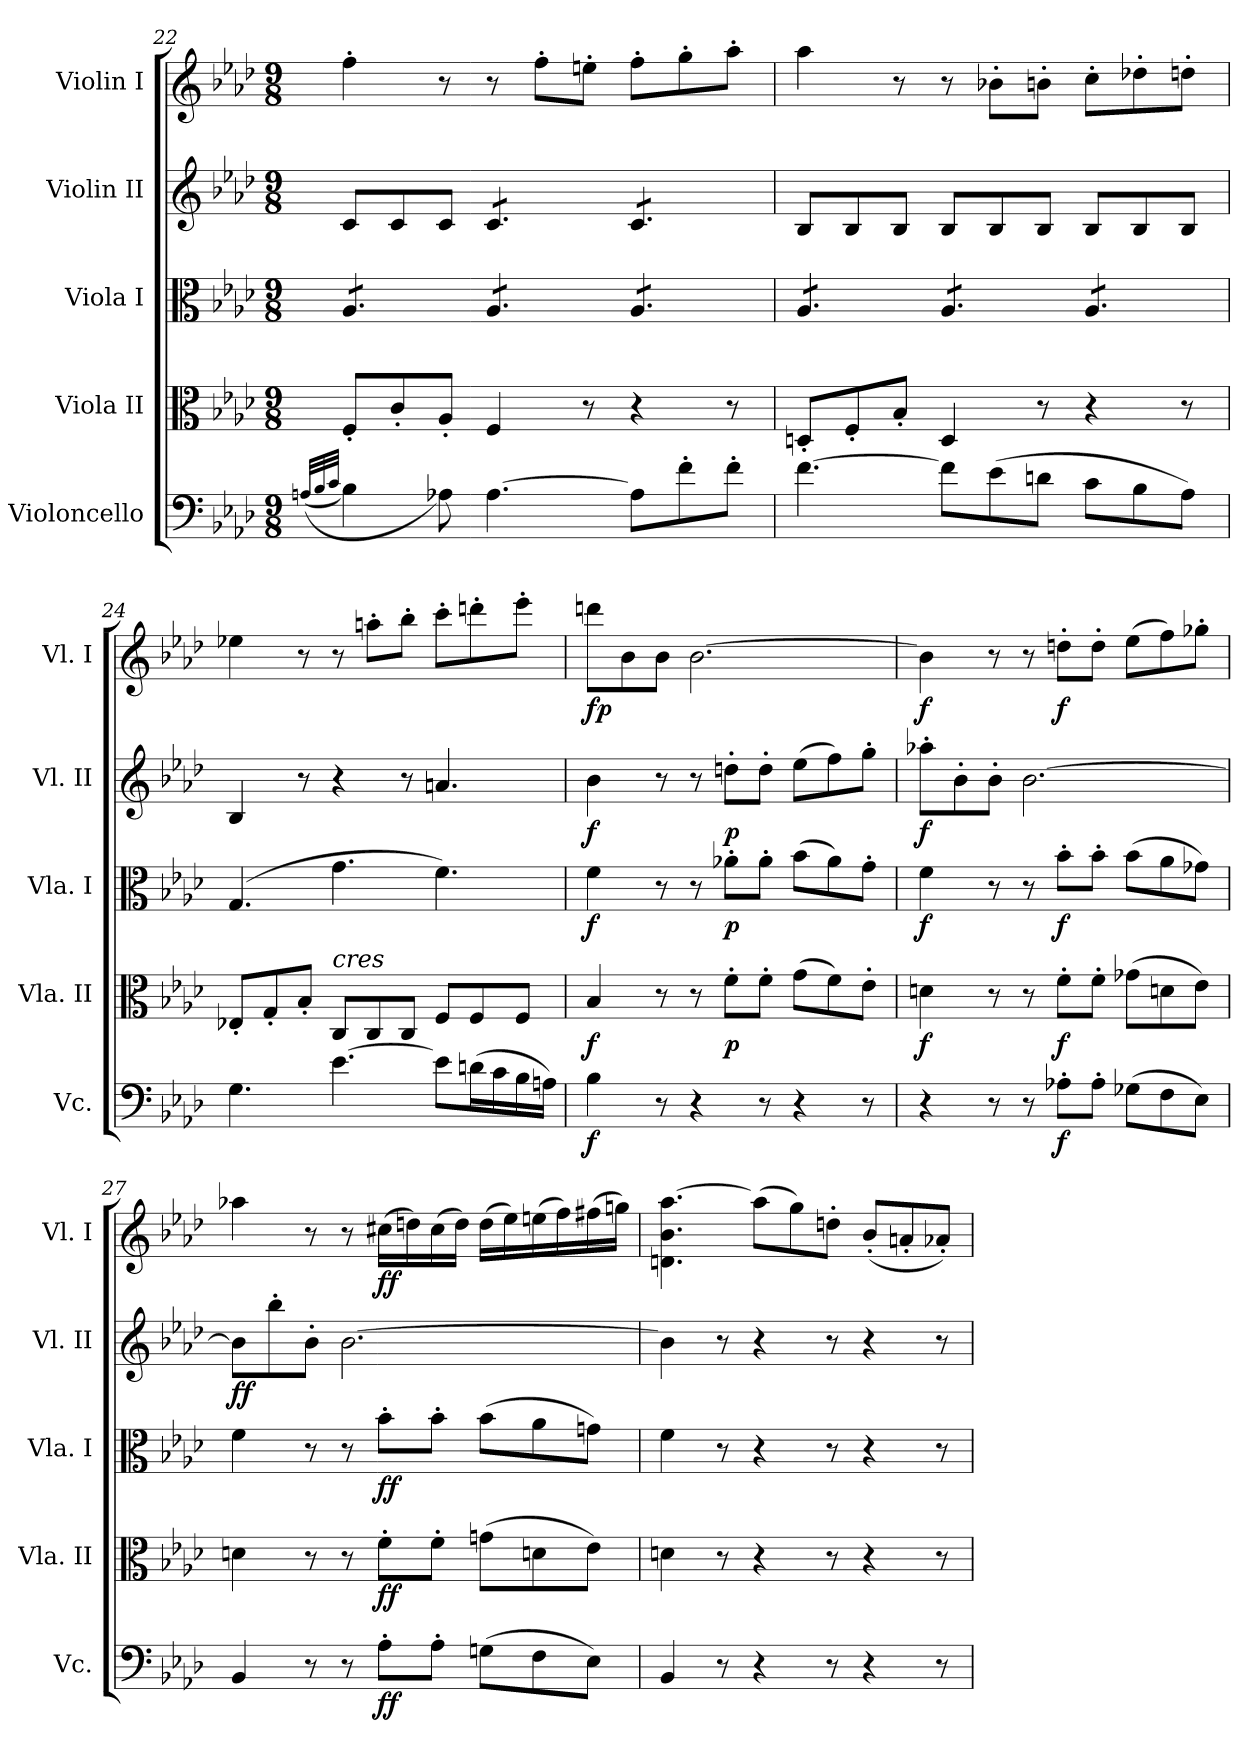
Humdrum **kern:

**kern	**dynam	**kern	**dynam	**kern	**dynam	**kern	**dynam	**kern	**dynam
*part5	*part5	*part4	*part4	*part3	*part3	*part2	*part2	*part1	*part1
*staff5	*staff5	*staff4	*staff4	*staff3	*staff3	*staff2	*staff2	*staff1	*staff1
*I"Violoncello	*	*I"Viola II	*	*I"Viola I	*	*I"Violin II	*	*I"Violin I	*
*I'Vc.	*	*I'Vla. II	*	*I'Vla. I	*	*I'Vl. II	*	*I'Vl. I	*
*clefF4	*	*clefC3	*	*clefC3	*	*clefG2	*	*clefG2	*
*k[b-e-a-d-]	*	*k[b-e-a-d-]	*	*k[b-e-a-d-]	*	*k[b-e-a-d-]	*	*k[b-e-a-d-]	*
*A-:	*	*A-:	*	*A-:	*	*A-:	*	*A-:	*
*M9/8	*	*M9/8	*	*M9/8	*	*M9/8	*	*M9/8	*
=22	=22	=22	=22	=22	=22	=22	=22	=22	=22
((32qAni/LLL	.	.	.	.	.	.	.	.	.
32qB-i/	.	.	.	.	.	.	.	.	.
32qci/JJJ	.	.	.	.	.	.	.	.	.
*	*	*	*	*tremolo	*	*	*	*	*
4B-i\)	.	8F'i/L	.	8A-i/L	.	8ci/L	.	4ff'i\	.
.	.	8c'i/	.	8A-i/	.	8ci/	.	.	.
8A-Xi\)	.	8A-'i/J	.	8A-i/J	.	8ci/J	.	8r	.
*	*	*	*	*	*	*tremolo	*	*	*
[4.A-i\	.	4Fi/	.	8A-i/L	.	8ci/L	.	8r	.
.	.	.	.	8A-i/	.	8ci/	.	8ff'i\L	.
.	.	8r	.	8A-i/J	.	8ci/J	.	8een'i\J	.
8A-i\L]	.	4r	.	8A-i/L	.	8ci/L	.	8ff'i\L	.
8f'i\	.	.	.	8A-i/	.	8ci/	.	8gg'i\	.
8f'i\J	.	8r	.	8A-i/J	.	8ci/J	.	8aa-'i\J	.
*	*	*	*	*	*	*Xtremolo	*	*	*
!!LO:PB:g=z
=23	=23	=23	=23	=23	=23	=23	=23	=23	=23
[4.fi\	.	8Dn'i/L	.	8A-i/L	.	8B-i/L	.	4aa-i\	.
.	.	8F'i/	.	8A-i/	.	8B-i/	.	.	.
.	.	8B-'i/J	.	8A-i/J	.	8B-i/J	.	8r	.
8fi\L]	.	4Di/	.	8A-i/L	.	8B-i/L	.	8r	.
(8e-i\	.	.	.	8A-i/	.	8B-i/	.	8b-X'i\L	.
8dni\J	.	8r	.	8A-i/J	.	8B-i/J	.	8bn'i\J	.
8ci\L	.	4r	.	8A-i/L	.	8B-i/L	.	8cc'i\L	.
8B-i\	.	.	.	8A-i/	.	8B-i/	.	8dd-X'i\	.
8A-i\J)	.	8r	.	8A-i/J	.	8B-i/J	.	8ddn'i\J	.
*	*	*	*	*Xtremolo	*	*	*	*	*
=24	=24	=24	=24	=24	=24	=24	=24	=24	=24
4.Gi\	.	8E-X'i/L	.	(4.Gi/	.	4B-i/	.	4ee-Xi\	.
.	.	8G'i/	.	.	.	.	.	.	.
.	.	8B-'i/J	.	.	.	8r	.	8r	.
!	!	!LO:TX:i:t=cres	!	!	!	!	!	!	!
[4.e-i\	.	8Ci/L	.	4.gi\	.	4r	.	8r	.
.	.	8Ci/	.	.	.	.	.	8aan'i\L	.
.	.	8Ci/J	.	.	.	8r	.	8bb-'i\J	.
8e-i\L]	.	8Fi/L	.	4.fi\)	.	4.ani/	.	8ccc'i\L	.
(16dni\L	.	8Fi/	.	.	.	.	.	8dddn'i\	.
16ci\	.	.	.	.	.	.	.	.	.
16B-i\	.	8Fi/J	.	.	.	.	.	8eee-'i\J	.
16Ani\JJ)	.	.	.	.	.	.	.	.	.
=25	=25	=25	=25	=25	=25	=25	=25	=25	=25
4B-i\	f	4B-i/	f	4fi\	f	4b-i\	f	8dddni\L	fp
.	.	.	.	.	.	.	.	8b-i\	.
8r	.	8r	.	8r	.	8r	.	8b-i\J	.
4r	.	8r	.	8r	.	8r	.	[2.b-i\	.
.	.	8f'i\L	p	8a-X'i\L	p	8ddn'i\L	p	.	.
8r	.	8f'i\J	.	8a-'i\J	.	8dd'i\J	.	.	.
4r	.	(8gi\L	.	(8b-i\L	.	(8ee-i\L	.	.	.
.	.	8fi\)	.	8a-i\)	.	8ffi\)	.	.	.
8r	.	8e-'i\J	.	8g'i\J	.	8gg'i\J	.	.	.
!!LO:LB:g=z
=26	=26	=26	=26	=26	=26	=26	=26	=26	=26
4r	.	4dni\	f	4fi\	f	8aa-X'i\L	f	4b-i\]	f
.	.	.	.	.	.	8b-'i\	.	.	.
8r	.	8r	.	8r	.	8b-'i\J	.	8r	.
8r	.	8r	.	8r	.	[2.b-i\	.	8r	.
8A-X'i\L	f	8f'i\L	f	8b-'i\L	f	.	.	8ddn'i\L	f
8A-'i\J	.	8f'i\J	.	8b-'i\J	.	.	.	8dd'i\J	.
(8G-Xi\L	.	(8g-Xi\L	.	(8b-i\L	.	.	.	(8ee-i\L	.
8Fi\	.	8dni\	.	8a-i\	.	.	.	8ffi\)	.
8E-i\J)	.	8e-i\J)	.	8g-Xi\J)	.	.	.	8gg-X'i\J	.
=27	=27	=27	=27	=27	=27	=27	=27	=27	=27
4BB-i/	.	4dni\	.	4fi\	.	8b-i\L]	ff	4aa-Xi\	.
.	.	.	.	.	.	8bb-'i\	.	.	.
8r	.	8r	.	8r	.	8b-'i\J	.	8r	.
8r	.	8r	.	8r	.	[2.b-i\	.	8r	.
8A-'i\L	ff	8f'i\L	ff	8b-'i\L	ff	.	.	(16cc#Xi\LL	ff
.	.	.	.	.	.	.	.	16ddni\)	.
8A-'i\J	.	8f'i\J	.	8b-'i\J	.	.	.	(16cc#i\	.
.	.	.	.	.	.	.	.	16ddi\JJ)	.
(8Gni\L	.	(8gni\L	.	(8b-i\L	.	.	.	(16ddi\LL	.
.	.	.	.	.	.	.	.	16ee-i\)	.
8Fi\	.	8dni\	.	8a-i\	.	.	.	(16eeni\	.
.	.	.	.	.	.	.	.	16ffi\)	.
8E-i\J)	.	8e-i\J)	.	8gni\J)	.	.	.	(16ff#Xi\	.
.	.	.	.	.	.	.	.	16ggni\JJ)	.
=28	=28	=28	=28	=28	=28	=28	=28	=28	=28
4BB-i/	.	4dni\	.	4fi\	.	4b-i\]	.	4.dni\ 4.b-i\ [4.aa-i\	.
8r	.	8r	.	8r	.	8r	.	.	.
4r	.	4r	.	4r	.	4r	.	(8aa-i\L]	.
.	.	.	.	.	.	.	.	8ggi\)	.
8r	.	8r	.	8r	.	8r	.	8ddn'i\J	.
4r	.	4r	.	4r	.	4r	.	(8b-'i/L	.
.	.	.	.	.	.	.	.	8an'i/	.
8r	.	8r	.	8r	.	8r	.	8a-X'i/J)	.
=	=	=	=	=	=	=	=	=	=
*-	*-	*-	*-	*-	*-	*-	*-	*-	*-
